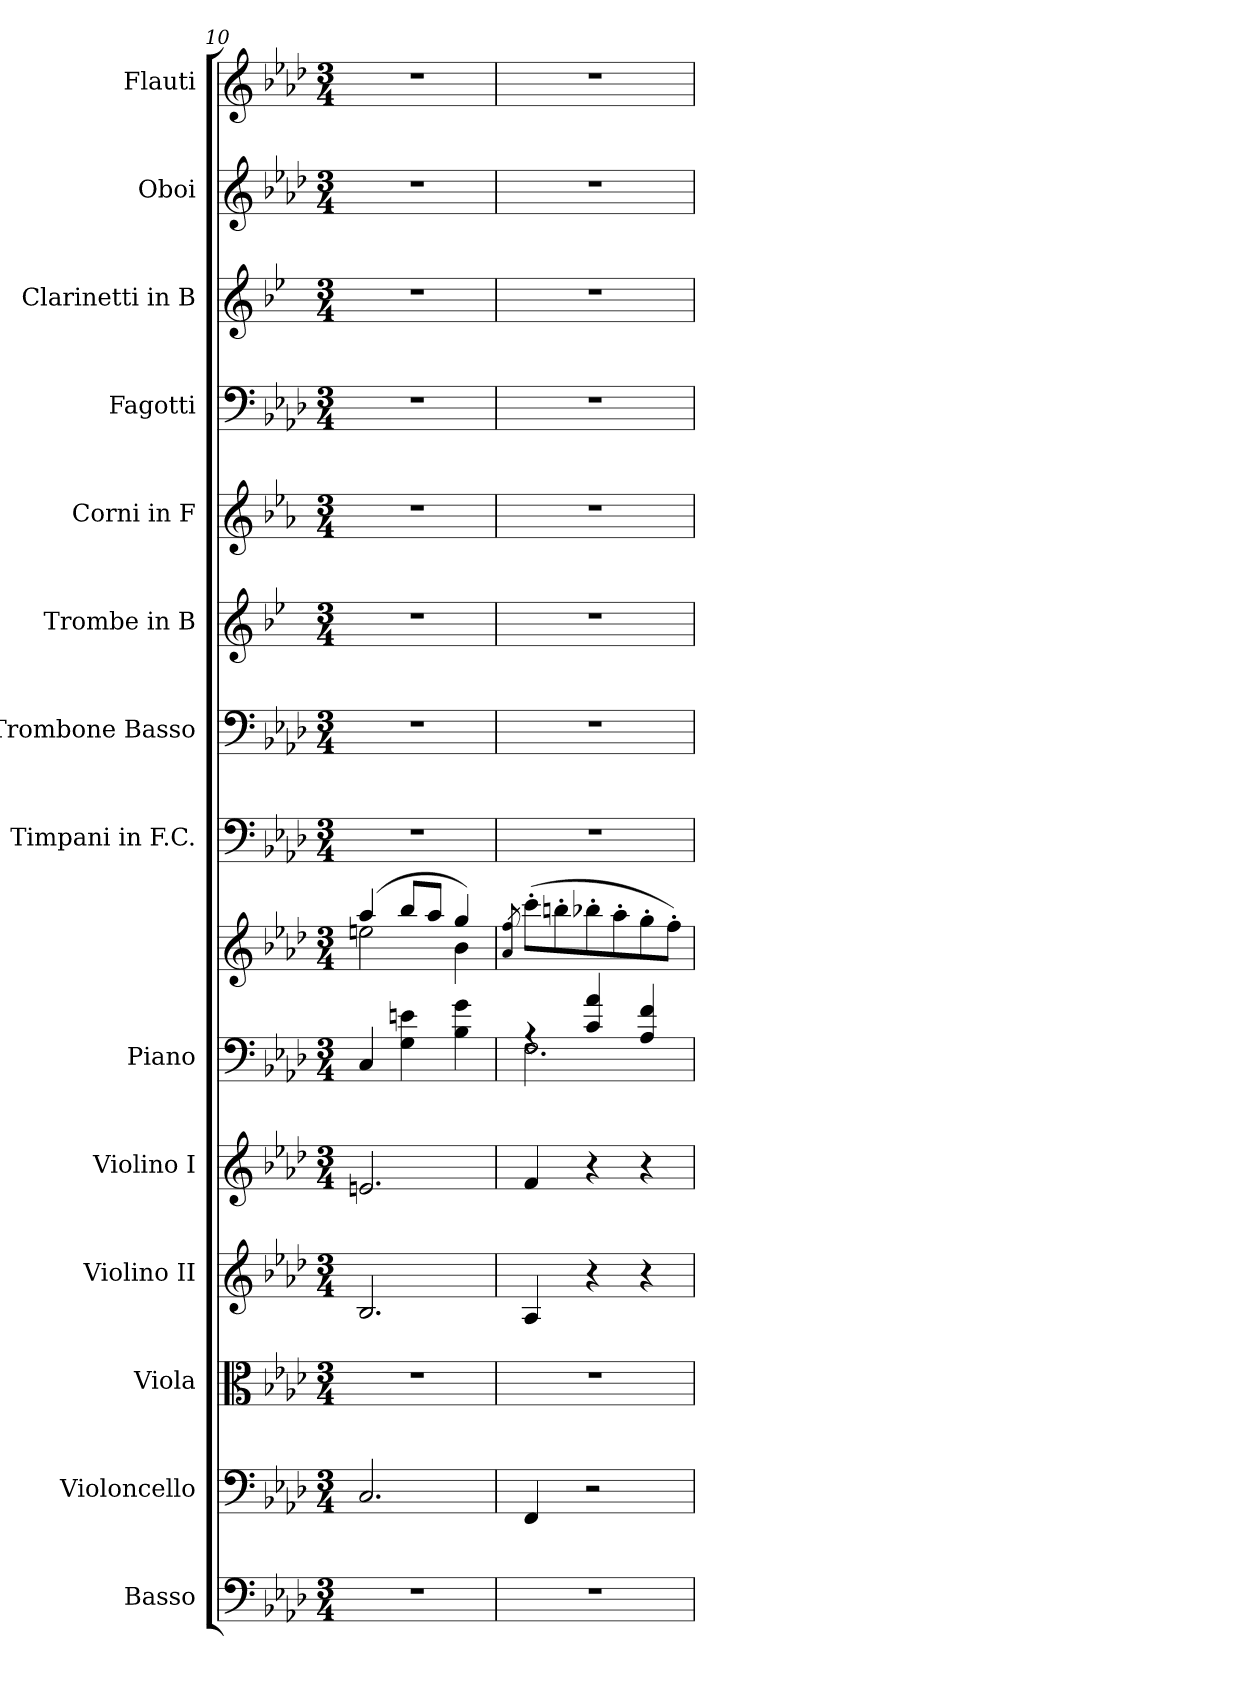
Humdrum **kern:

**kern	**kern	**kern	**kern	**kern	**kern	**kern	**kern	**kern	**kern	**kern	**kern	**kern	**kern	**kern
*part14	*part13	*part12	*part11	*part10	*part9	*part9	*part8	*part7	*part6	*part5	*part4	*part3	*part2	*part1
*staff15	*staff14	*staff13	*staff12	*staff11	*staff10	*staff9	*staff8	*staff7	*staff6	*staff5	*staff4	*staff3	*staff2	*staff1
*I"Basso	*I"Violoncello	*I"Viola	*I"Violino II	*I"Violino I	*I"Piano	*	*I"Timpani in F.C.	*I"Trombone Basso	*I"Trombe in B	*I"Corni in F	*I"Fagotti	*I"Clarinetti in B	*I"Oboi	*I"Flauti
*	*	*	*	*	*I'Pno.	*	*I'Timp.	*	*	*	*	*	*I'Ob.	*I'Fl.
*clefF4	*clefF4	*clefC3	*clefG2	*clefG2	*clefF4	*clefG2	*clefF4	*clefF4	*clefG2	*clefG2	*clefF4	*clefG2	*clefG2	*clefG2
*ITrd7c12	*	*	*	*	*	*	*	*	*ITrd1c2	*ITrd4c7	*	*ITrd1c2	*	*
*k[b-e-a-d-]	*k[b-e-a-d-]	*k[b-e-a-d-]	*k[b-e-a-d-]	*k[b-e-a-d-]	*k[b-e-a-d-]	*k[b-e-a-d-]	*k[b-e-a-d-]	*k[b-e-a-d-]	*k[b-e-a-d-]	*k[b-e-a-d-]	*k[b-e-a-d-]	*k[b-e-a-d-]	*k[b-e-a-d-]	*k[b-e-a-d-]
*M3/4	*M3/4	*M3/4	*M3/4	*M3/4	*M3/4	*M3/4	*M3/4	*M3/4	*M3/4	*M3/4	*M3/4	*M3/4	*M3/4	*M3/4
=10	=10	=10	=10	=10	=10	=10	=10	=10	=10	=10	=10	=10	=10	=10
*	*	*	*	*	*	*^	*	*	*	*	*	*	*	*
2.r	2.C/	2.r	2.B-/	2.en/	4C/	(>4aa-/	2een\	2.r	2.r	2.r	2.r	2.r	2.r	2.r	2.r
.	.	.	.	.	4G\ 4en\	8bb-/L	.	.	.	.	.	.	.	.	.
.	.	.	.	.	.	8aa-/J	.	.	.	.	.	.	.	.	.
.	.	.	.	.	4B-\ 4g\	4gg/)	4b-\	.	.	.	.	.	.	.	.
*	*	*	*	*	*	*v	*v	*	*	*	*	*	*	*	*
=11	=11	=11	=11	=11	=11	=11	=11	=11	=11	=11	=11	=11	=11	=11
.	.	.	.	.	.	8qa-/ 8qff/	.	.	.	.	.	.	.	.
*	*	*	*	*	*^	*	*	*	*	*	*	*	*	*
2.r	4FF/	2.r	4A-/	4f/	4rA	2.F\	(>8ccc'\L	2.r	2.r	2.r	2.r	2.r	2.r	2.r	2.r
.	.	.	.	.	.	.	8bbn'\	.	.	.	.	.	.	.	.
.	2r	.	4r	4r	4c/ 4a-/	.	8bb-X'\	.	.	.	.	.	.	.	.
.	.	.	.	.	.	.	8aa-'\	.	.	.	.	.	.	.	.
.	.	.	4r	4r	4A-/ 4f/	.	8gg'\	.	.	.	.	.	.	.	.
.	.	.	.	.	.	.	8ff'\J)	.	.	.	.	.	.	.	.
*	*	*	*	*	*v	*v	*	*	*	*	*	*	*	*	*
=	=	=	=	=	=	=	=	=	=	=	=	=	=	=
*-	*-	*-	*-	*-	*-	*-	*-	*-	*-	*-	*-	*-	*-	*-
